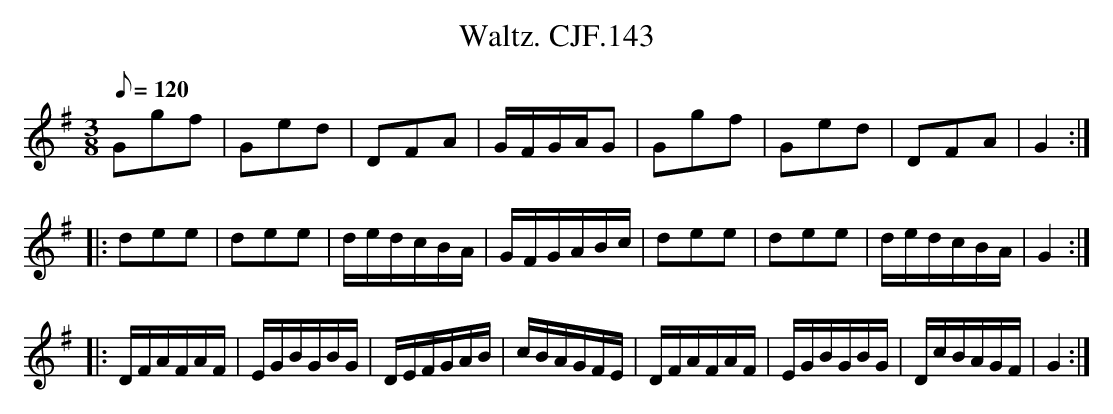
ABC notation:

X:1
T:Waltz. CJF.143
M:3/8
L:1/16
Q:1/8=120
K:G
G2g2f2|G2e2d2|D2F2A2|GFGAG2|\
G2g2f2|G2e2d2|D2F2A2|G4:|
|:d2e2e2|d2e2e2|dedcBA|\
GFGABc|d2e2e2|d2e2e2|dedcBA|G4:|
|:DFAFAF|EGBGBG|DEFGAB|cBAGFE|\
DFAFAF|EGBGBG|DcBAGF|G4:|
